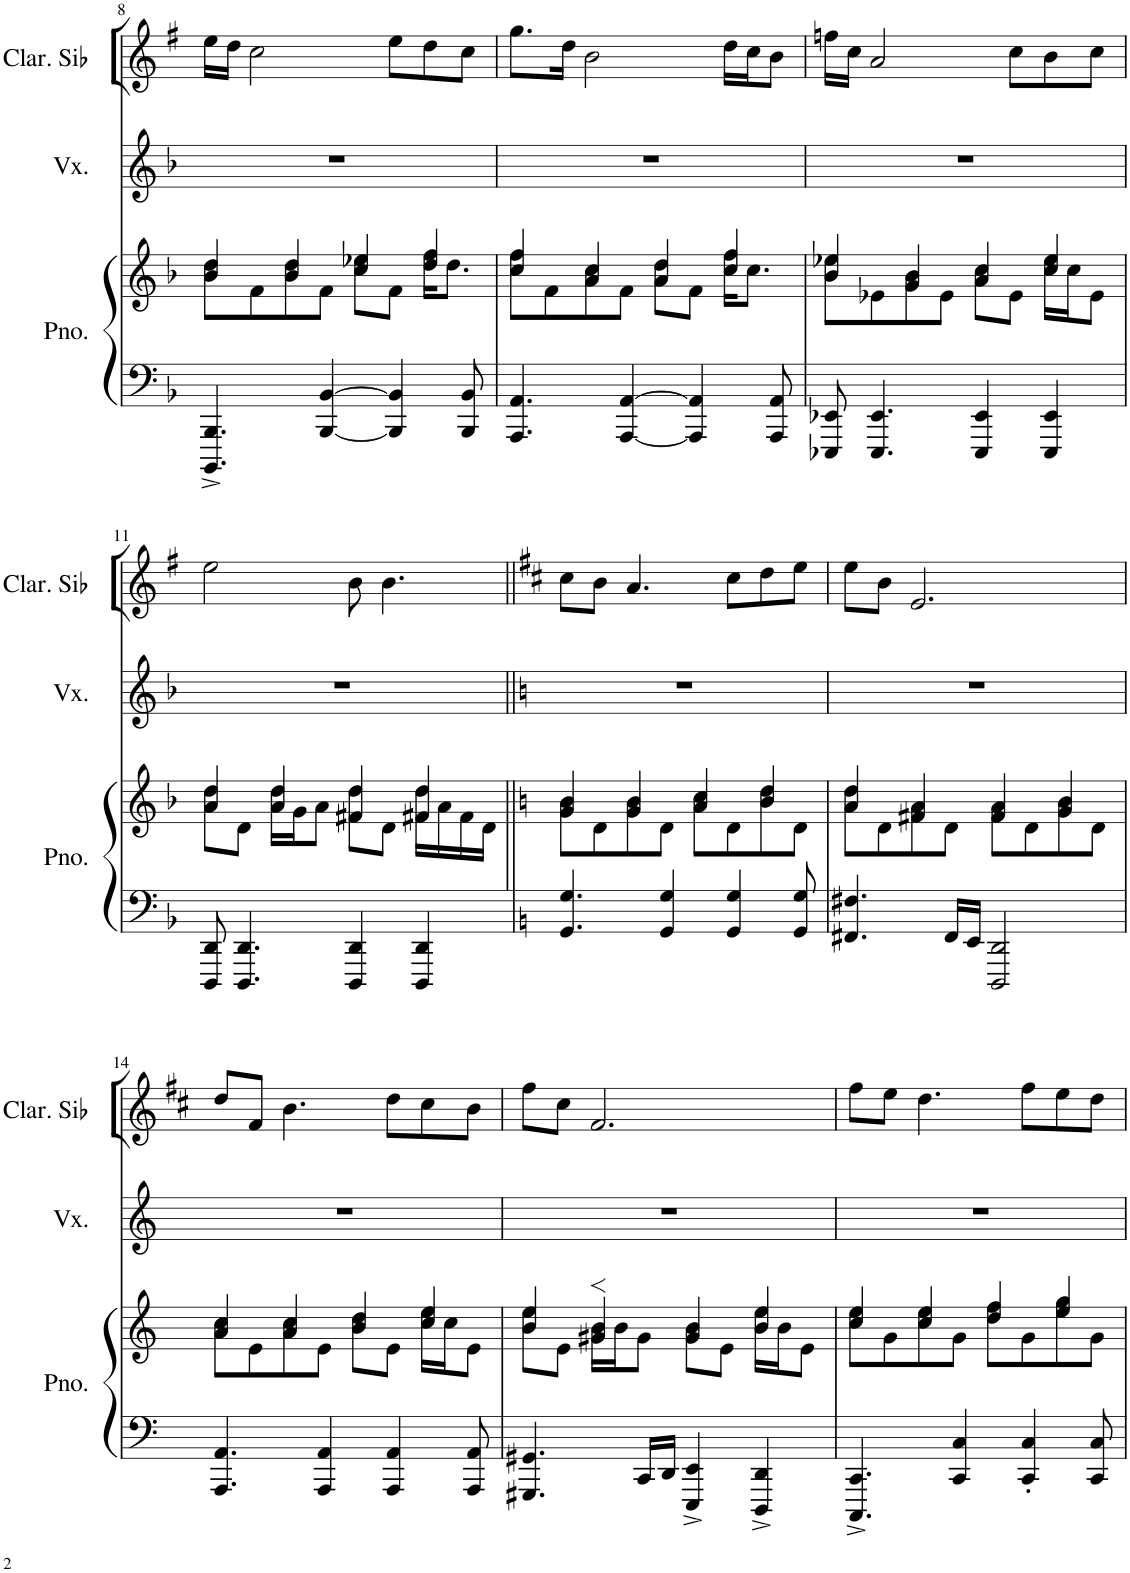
**kern	**kern	**kern	**kern
*part3	*part3	*part2	*part1
*staff4	*staff3	*staff2	*staff1
*I"Piano	*	*I"Voix	*I"Clarinette en Sib
*I'Pno.	*	*I'Vx.	*I'Clar. Sib
!!LO:PB:g=z
*clefF4	*clefG2	*clefG2	*clefG2
*	*	*	*Trd1c2
*k[b-]	*k[b-]	*k[b-]	*k[f#]
*M4/4	*M4/4	*M4/4	*M4/4
=8	=8	=8	=8
*	*^	*	*
4.BBBB-/^ 4.BBB-/^	4b-/ 4dd/	8b-\ 8dd\L	1r	16ee\LL
.	.	.	.	16dd\JJ
.	.	8f\	.	2cc\
.	4b-/ 4dd/	8b-\ 8dd\	.	.
[4BBB-/ [4BB-/	.	8f\J	.	.
.	4cc/ 4ee-X/	8cc\ 8ee-\L	.	.
4BBB-/] 4BB-/]	.	8f\J	.	8ee\L
.	4dd/ 4ff/	16dd\ 16ff\KL	.	8dd\
.	.	8.dd\J	.	.
8BBB-/ 8BB-/	.	.	.	8cc\J
=9	=9	=9	=9	=9
4.AAA/ 4.AA/	4cc/ 4ff/	8cc\ 8ff\L	1r	8.gg\L
.	.	8f\	.	.
.	.	.	.	16dd\Jk
.	4a/ 4cc/	8a\ 8cc\	.	2b\
[4AAA/ [4AA/	.	8f\J	.	.
.	4a/ 4dd/	8a\ 8dd\L	.	.
4AAA/] 4AA/]	.	8f\J	.	.
.	4cc/ 4ff/	16cc\ 16ff\KL	.	16dd\LL
.	.	8.cc\J	.	16cc\J
8AAA/ 8AA/	.	.	.	8b\J
=10	=10	=10	=10	=10
8EEE-X/ 8EE-X/	4b-/ 4ee-X/	8b-\ 8ee-\L	1r	16ffn\LL
.	.	.	.	16cc\JJ
4.EEE-/ 4.EE-/	.	8e-X\	.	2a/
.	4g/ 4b-/	8g\ 8b-\	.	.
.	.	8e-\J	.	.
4EEE-/ 4EE-/	4a/ 4cc/	8a\ 8cc\L	.	.
.	.	8e-\J	.	8cc\L
4EEE-/ 4EE-/	4cc/ 4ee-/	16cc\ 16ee-\LL	.	8b\
.	.	16cc\J	.	.
.	.	8e-\J	.	8cc\J
!!LO:LB:g=z
=11	=11	=11	=11	=11
8DDD/ 8DD/	4a/ 4dd/	8a\ 8dd\L	1r	2ee\
4.DDD/ 4.DD/	.	8d\J	.	.
.	4a/ 4dd/	16a\ 16dd\LL	.	.
.	.	16g\J	.	.
.	.	8a\J	.	.
4DDD/ 4DD/	4f#X/ 4dd/	8f#\ 8dd\L	.	8b\
.	.	8d\J	.	4.b\
4DDD/ 4DD/	4f#X/ 4dd/	16f#\ 16dd\LL	.	.
.	.	16a\	.	.
.	.	16f#\	.	.
.	.	16d\JJ	.	.
=12||	=12||	=12||	=12||	=12||
*k[]	*k[]	*	*k[]	*k[f#c#]
4.GG/ 4.G/	4g/ 4b/	8g\ 8b\L	1r	8cc#\L
.	.	8d\	.	8b\J
.	4g/ 4b/	8g\ 8b\	.	4.a/
4GG/ 4G/	.	8d\J	.	.
.	4a/ 4cc/	8a\ 8cc\L	.	.
4GG/ 4G/	.	8d\	.	8cc#\L
.	4b/ 4dd/	8b\ 8dd\	.	8dd\
8GG/ 8G/	.	8d\J	.	8ee\J
=13	=13	=13	=13	=13
4.FF#X/ 4.F#X/	4a/ 4dd/	8a\ 8dd\L	1r	8ee\L
.	.	8d\	.	8b\J
.	4f#X/ 4a/	8f#\ 8a\	.	2.e/
16FF#/LL	.	8d\J	.	.
16EE/JJ	.	.	.	.
2DDD/ 2DD/	4f#/ 4a/	8f#\ 8a\L	.	.
.	.	8d\	.	.
.	4g/ 4b/	8g\ 8b\	.	.
.	.	8d\J	.	.
!!LO:LB:g=z
=14	=14	=14	=14	=14
4.AAA/ 4.AA/	4a/ 4cc/	8a\ 8cc\L	1r	8dd/L
.	.	8e\	.	8f#/J
.	4a/ 4cc/	8a\ 8cc\	.	4.b\
4AAA/ 4AA/	.	8e\J	.	.
.	4b/ 4dd/	8b\ 8dd\L	.	.
4AAA/ 4AA/	.	8e\J	.	8dd\L
.	4cc/ 4ee/	16cc\ 16ee\LL	.	8cc#\
.	.	16cc\J	.	.
8AAA/ 8AA/	.	8e\J	.	8b\J
=15	=15	=15	=15	=15
4.GGG#X/ 4.GG#X/	4b/ 4ee/	8b\ 8ee\L	1r	8ff#\L
.	.	8e\J	.	8cc#\J
.	4g#X/> 4b/>	16g#\ 16b\LL	.	2.f#/
.	.	16b\J	.	.
16CC/LL	.	8g#\J	.	.
16DD/JJ	.	.	.	.
4EEE/^ 4EE/^	4g#/ 4b/	8g#\ 8b\L	.	.
.	.	8e\J	.	.
4DDD/^ 4DD/^	4b/ 4ee/	16b\ 16ee\LL	.	.
.	.	16b\J	.	.
.	.	8e\J	.	.
=16	=16	=16	=16	=16
4.CCC/^ 4.CC/^	4cc/ 4ee/	8cc\ 8ee\L	1r	8ff#\L
.	.	8g\	.	8ee\J
.	4cc/ 4ee/	8cc\ 8ee\	.	4.dd\
4CC/ 4C/	.	8g\J	.	.
.	4dd/ 4ff/	8dd\ 8ff\L	.	.
4CC/' 4C/'	.	8g\	.	8ff#\L
.	4ee/ 4gg/	8ee\ 8gg\	.	8ee\
8CC/ 8C/	.	8g\J	.	8dd\J
*	*v	*v	*	*
=	=	=	=
*-	*-	*-	*-
